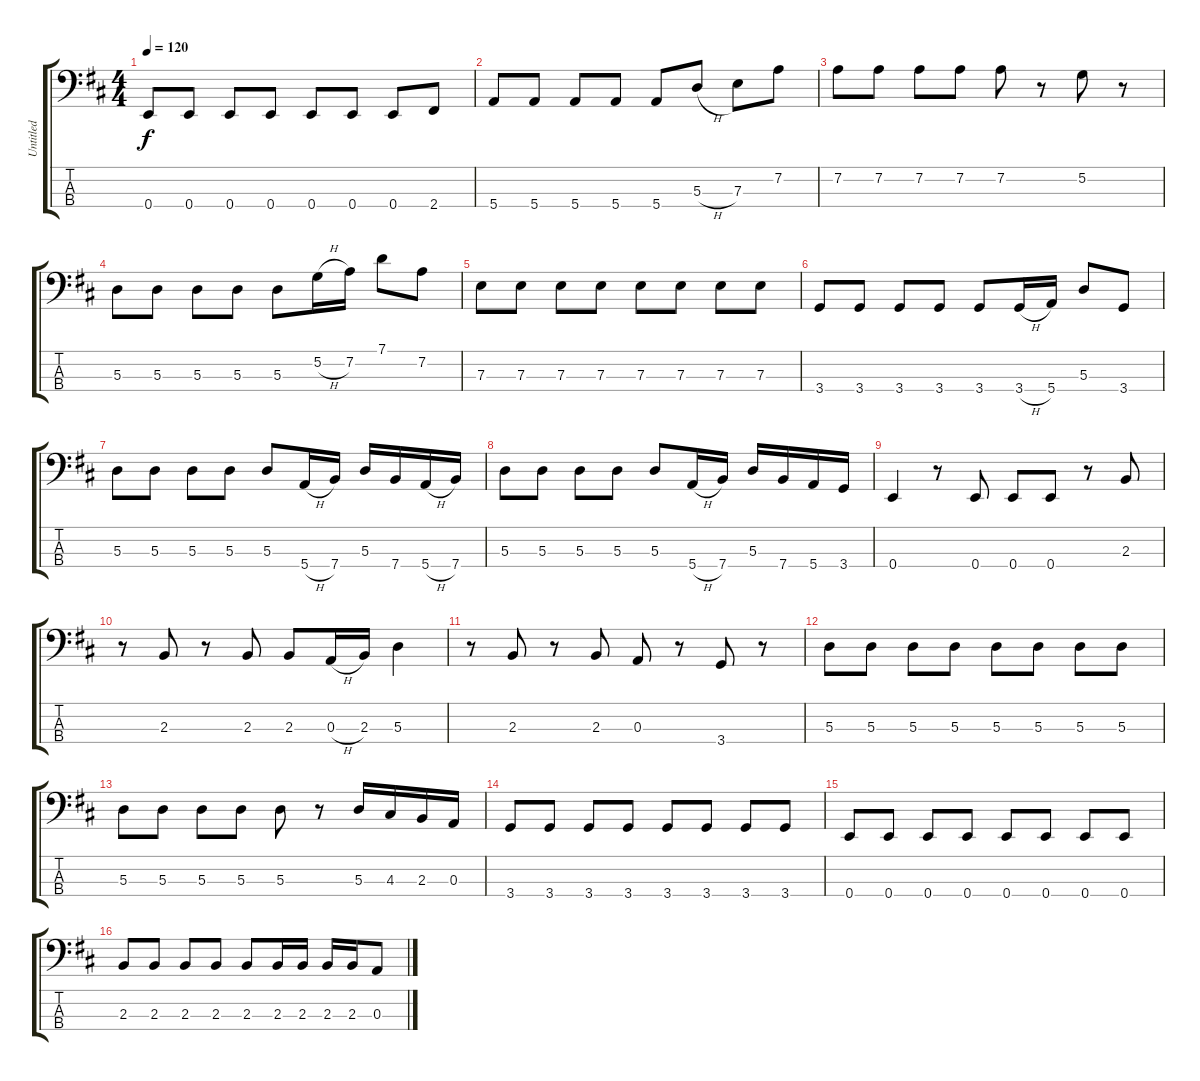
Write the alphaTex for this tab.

\track ("Untitled" "Untitled") {instrument electricbassfinger}
\staff {score tabs}
\tuning (G2 D2 A1 E1) {hide}
\ts (4 4)
\tempo 120
\clef f4
\ks d
0.4.8{dy f} 0.4.8 0.4.8 0.4.8 0.4.8 0.4.8 0.4.8 2.4.8 |
5.4.8 5.4.8 5.4.8 5.4.8 5.4.8 5.3{h}.8 7.3.8 7.2.8 |
7.2.8 7.2.8 7.2.8 7.2.8 7.2.8 r.8 5.2.8 r.8 |
5.3.8 5.3.8 5.3.8 5.3.8 5.3.8 5.2{h}.16 7.2.16 7.1.8 7.2.8 |
7.3.8 7.3.8 7.3.8 7.3.8 7.3.8 7.3.8 7.3.8 7.3.8 |
3.4.8 3.4.8 3.4.8 3.4.8 3.4.8 3.4{h}.16 5.4.16 5.3.8 3.4.8 |
5.3.8 5.3.8 5.3.8 5.3.8 5.3.8 5.4{h}.16 7.4.16 5.3.16 7.4.16 5.4{h}.16 7.4.16 |
5.3.8 5.3.8 5.3.8 5.3.8 5.3.8 5.4{h}.16 7.4.16 5.3.16 7.4.16 5.4.16 3.4.16 |
0.4.4 r.8 0.4.8 0.4.8 0.4.8 r.8 2.3.8 |
r.8 2.3.8 r.8 2.3.8 2.3.8 0.3{h}.16 2.3.16 5.3.4 |
r.8 2.3.8 r.8 2.3.8 0.3.8 r.8 3.4.8 r.8 |
5.3.8 5.3.8 5.3.8 5.3.8 5.3.8 5.3.8 5.3.8 5.3.8 |
5.3.8 5.3.8 5.3.8 5.3.8 5.3.8 r.8 5.3.16 4.3.16 2.3.16 0.3.16 |
3.4.8 3.4.8 3.4.8 3.4.8 3.4.8 3.4.8 3.4.8 3.4.8 |
0.4.8 0.4.8 0.4.8 0.4.8 0.4.8 0.4.8 0.4.8 0.4.8 |
2.3.8 2.3.8 2.3.8 2.3.8 2.3.8 2.3.16 2.3.16 2.3.16 2.3.16 0.3.8
